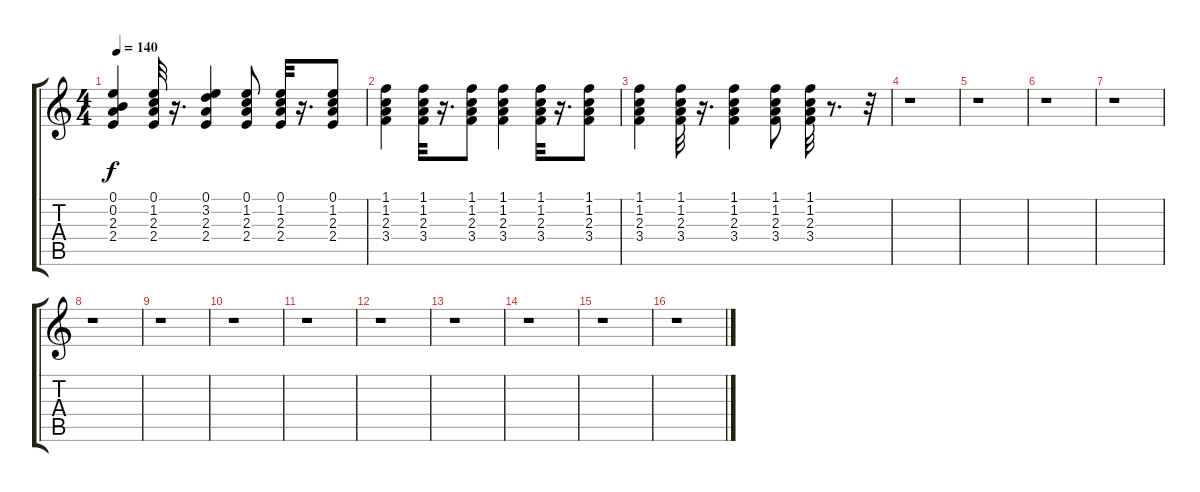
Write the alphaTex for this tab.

\track "" {instrument acousticguitarnylon}
\staff {score tabs}
\tuning (E4 B3 G3 D3 A2 E2) {hide}
\ts (4 4)
\tempo 140
\clef g2
\ks c
(0.1 0.2 2.3 2.4).4{dy f} (0.1 1.2 2.3 2.4).32 r.16{d} (0.1 3.2 2.3 2.4).4 (0.1 1.2 2.3 2.4).8 (0.1 1.2 2.3 2.4).32 r.16{d} (0.1 1.2 2.3 2.4).8 |
(1.1 1.2 2.3 3.4).4 (1.1 1.2 2.3 3.4).32 r.16{d} (1.1 1.2 2.3 3.4).8 (1.1 1.2 2.3 3.4).4 (1.1 1.2 2.3 3.4).32 r.16{d} (1.1 1.2 2.3 3.4).8 |
(1.1 1.2 2.3 3.4).4 (1.1 1.2 2.3 3.4).32 r.16{d} (1.1 1.2 2.3 3.4).4 (1.1 1.2 2.3 3.4).8 (1.1 1.2 2.3 3.4).32 r.8{d} r.32 |
r.1 |
r.1 |
r.1 |
r.1 |
r.1 |
r.1 |
r.1 |
r.1 |
r.1 |
r.1 |
r.1 |
r.1 |
r.1
